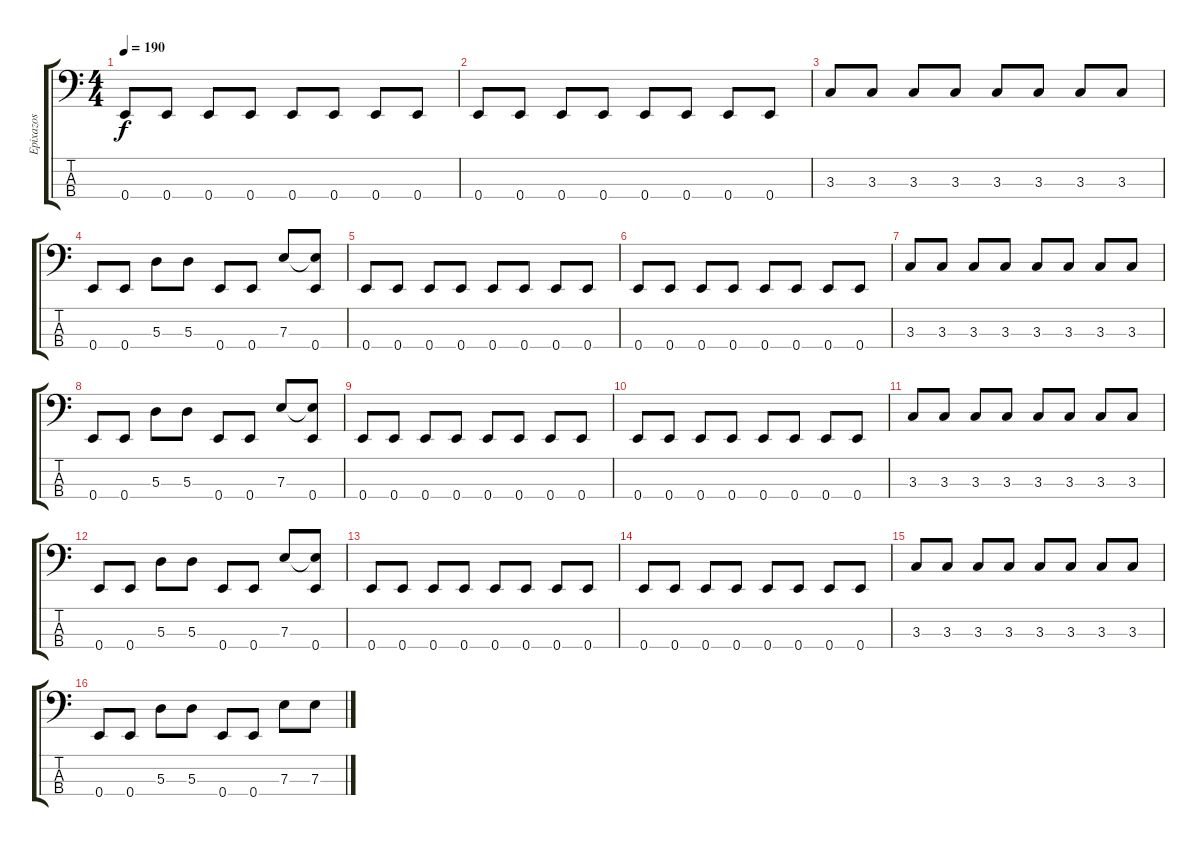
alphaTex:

\track ("Epixazos" "Epixazos") {instrument electricbasspick}
\staff {score tabs}
\tuning (G2 D2 A1 E1) {hide}
\ts (4 4)
\tempo 190
\clef f4
\ks c
0.4.8{dy f} 0.4.8 0.4.8 0.4.8 0.4.8 0.4.8 0.4.8 0.4.8 |
0.4.8 0.4.8 0.4.8 0.4.8 0.4.8 0.4.8 0.4.8 0.4.8 |
3.3.8 3.3.8 3.3.8 3.3.8 3.3.8 3.3.8 3.3.8 3.3.8 |
0.4.8 0.4.8 5.3.8 5.3.8 0.4.8 0.4.8 7.3.8 (7.3{t} 0.4).8 |
0.4.8 0.4.8 0.4.8 0.4.8 0.4.8 0.4.8 0.4.8 0.4.8 |
0.4.8 0.4.8 0.4.8 0.4.8 0.4.8 0.4.8 0.4.8 0.4.8 |
3.3.8 3.3.8 3.3.8 3.3.8 3.3.8 3.3.8 3.3.8 3.3.8 |
0.4.8 0.4.8 5.3.8 5.3.8 0.4.8 0.4.8 7.3.8 (7.3{t} 0.4).8 |
0.4.8 0.4.8 0.4.8 0.4.8 0.4.8 0.4.8 0.4.8 0.4.8 |
0.4.8 0.4.8 0.4.8 0.4.8 0.4.8 0.4.8 0.4.8 0.4.8 |
3.3.8 3.3.8 3.3.8 3.3.8 3.3.8 3.3.8 3.3.8 3.3.8 |
0.4.8 0.4.8 5.3.8 5.3.8 0.4.8 0.4.8 7.3.8 (7.3{t} 0.4).8 |
0.4.8 0.4.8 0.4.8 0.4.8 0.4.8 0.4.8 0.4.8 0.4.8 |
0.4.8 0.4.8 0.4.8 0.4.8 0.4.8 0.4.8 0.4.8 0.4.8 |
3.3.8 3.3.8 3.3.8 3.3.8 3.3.8 3.3.8 3.3.8 3.3.8 |
0.4.8 0.4.8 5.3.8 5.3.8 0.4.8 0.4.8 7.3.8 7.3.8
